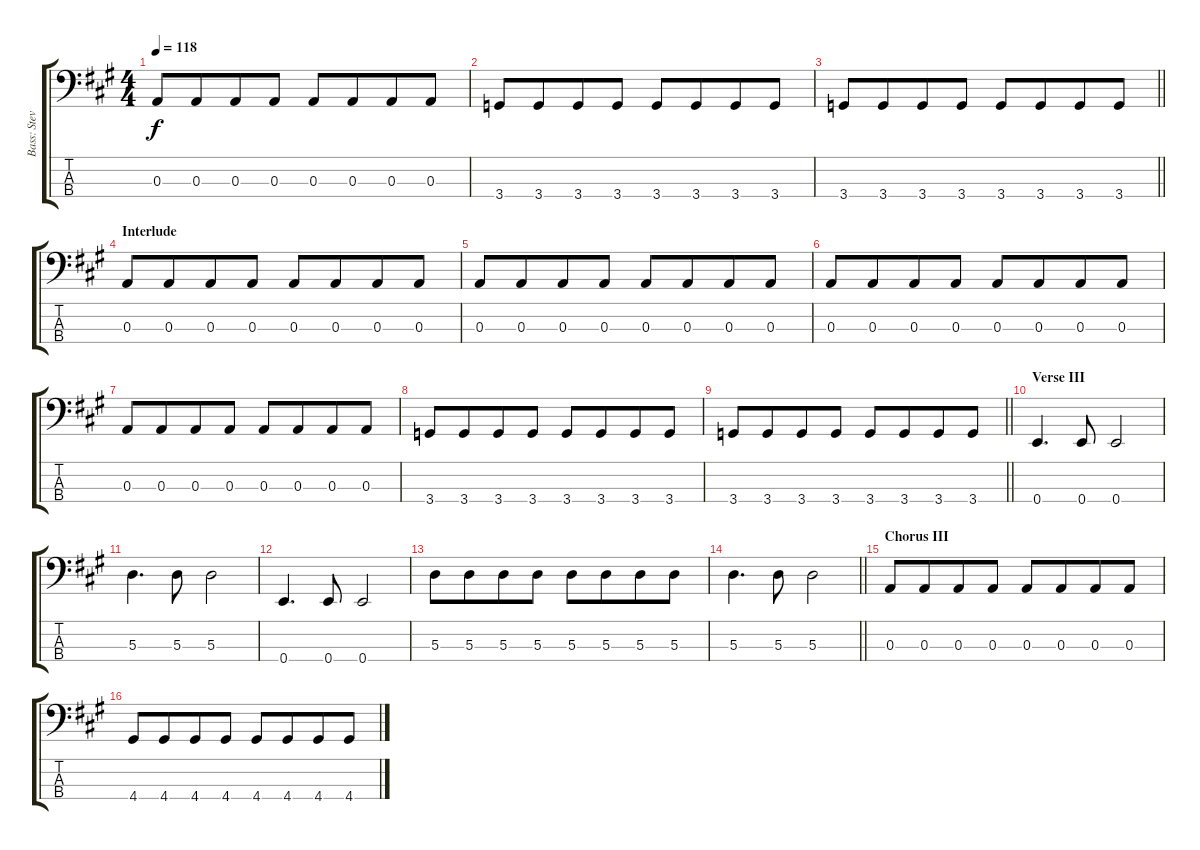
\track ("Bass: Steve" "Bass: Stev") {instrument electricbassfinger}
\staff {score tabs}
\tuning (G2 D2 A1 E1) {hide}
\ts (4 4)
\tempo 118
\clef f4
\ks a
0.3.8{dy f} 0.3.8{beam merge} 0.3.8 0.3.8 0.3.8 0.3.8{beam merge} 0.3.8 0.3.8 |
3.4.8 3.4.8{beam merge} 3.4.8 3.4.8 3.4.8 3.4.8{beam merge} 3.4.8 3.4.8 |
\barLineRight lightlight
3.4.8 3.4.8{beam merge} 3.4.8 3.4.8 3.4.8 3.4.8{beam merge} 3.4.8 3.4.8 |
\section ("" "Interlude")
0.3.8 0.3.8{beam merge} 0.3.8 0.3.8 0.3.8 0.3.8{beam merge} 0.3.8 0.3.8 |
0.3.8 0.3.8{beam merge} 0.3.8 0.3.8 0.3.8 0.3.8{beam merge} 0.3.8 0.3.8 |
0.3.8 0.3.8{beam merge} 0.3.8 0.3.8 0.3.8 0.3.8{beam merge} 0.3.8 0.3.8 |
0.3.8 0.3.8{beam merge} 0.3.8 0.3.8 0.3.8 0.3.8{beam merge} 0.3.8 0.3.8 |
3.4.8 3.4.8{beam merge} 3.4.8 3.4.8 3.4.8 3.4.8{beam merge} 3.4.8 3.4.8 |
\barLineRight lightlight
3.4.8 3.4.8{beam merge} 3.4.8 3.4.8 3.4.8 3.4.8{beam merge} 3.4.8 3.4.8 |
\section ("" "Verse III")
0.4.4{d} 0.4.8 0.4.2 |
5.3.4{d} 5.3.8 5.3.2 |
0.4.4{d} 0.4.8 0.4.2 |
5.3.8 5.3.8{beam merge} 5.3.8 5.3.8 5.3.8 5.3.8{beam merge} 5.3.8 5.3.8 |
\barLineRight lightlight
5.3.4{d} 5.3.8 5.3.2 |
\section ("" "Chorus III")
0.3.8 0.3.8{beam merge} 0.3.8 0.3.8 0.3.8 0.3.8{beam merge} 0.3.8 0.3.8 |
4.4.8 4.4.8{beam merge} 4.4.8 4.4.8 4.4.8{beam merge} 4.4.8{beam merge} 4.4.8 4.4.8
